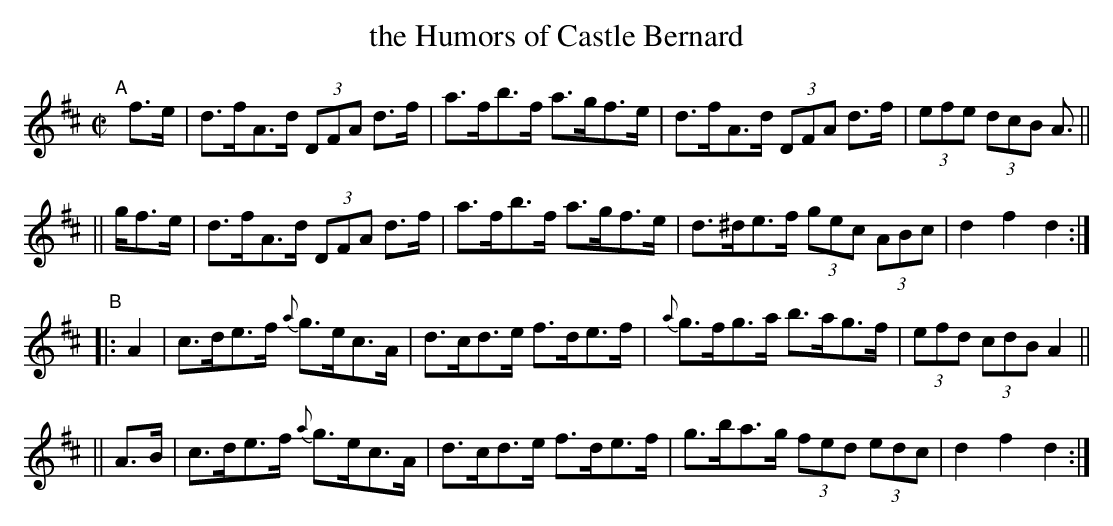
X:1
T: the Humors of Castle Bernard
M: C|
L: 1/8
K: D
"^A"\
[|] f>e | d>fA>d (3DFA d>f | a>fb>f a>gf>e | d>fA>d (3DFA d>f | (3efe (3dcB A> ||
|| gf>e | d>fA>d (3DFA d>f | a>fb>f a>gf>e | d>^de>f (3gec (3ABc | d2f2d2 :|
"^B"\
|:  A2 | c>de>f {a}g>ec>A | d>cd>e f>de>f | {a}g>fg>a b>ag>f | (3efd (3cdB A2 ||
|| A>B | c>de>f {a}g>ec>A | d>cd>e f>de>f | g>ba>g (3fed (3edc | d2f2d2 :|
